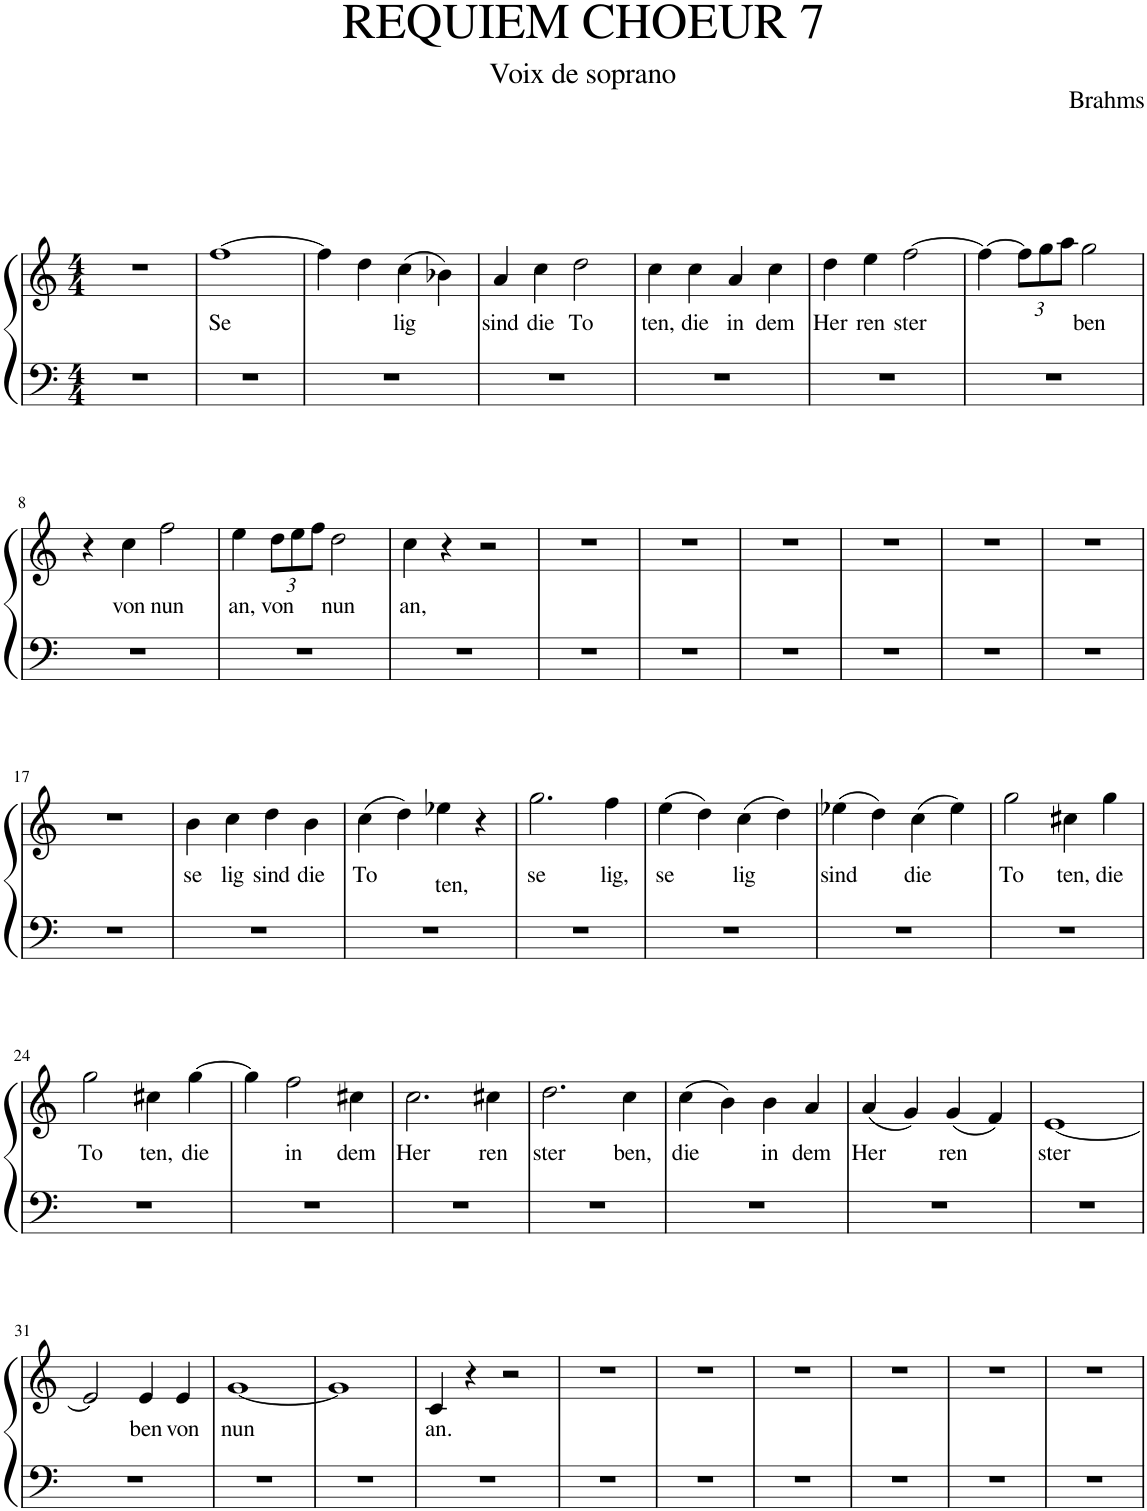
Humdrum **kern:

**kern	**kern	**text
*part1	*part1	*part1
*staff2	*staff1	*staff1
*I"Piano	*	*
*I'Pno.	*	*
*clefF4	*clefG2	*
*k[]	*k[]	*
*M4/4	*M4/4	*
=1	=1	=1
1r	1r	.
=2	=2	=2
!	!	!LO:LY:b
1r	[1ff	Se
=3	=3	=3
1r	4ff\]	.
.	4dd\	.
!	!	!LO:LY:b
.	(4cc\	lig
.	4b-X\)	.
=4	=4	=4
!	!	!LO:LY:b
1r	4a/	sind
!	!	!LO:LY:b
.	4cc\	die
!	!	!LO:LY:b
.	2dd\	To
=5	=5	=5
!	!	!LO:LY:b
1r	4cc\	ten,
!	!	!LO:LY:b
.	4cc\	die
!	!	!LO:LY:b
.	4a/	in
!	!	!LO:LY:b
.	4cc\	dem
=6	=6	=6
!	!	!LO:LY:b
1r	4dd\	Her
!	!	!LO:LY:b
.	4ee\	ren
!	!	!LO:LY:b
.	[2ff\	ster
=7	=7	=7
1r	4ff\_	.
*	*Xbrackettup	*
.	12ff\L]	.
.	12gg\	.
.	12aa\J	.
!	!	!LO:LY:b
.	2gg\	ben
!!LO:LB:g=z
=8	=8	=8
1r	4r	.
!	!	!LO:LY:b
.	4cc\	von
!	!	!LO:LY:b
.	2ff\	nun
=9	=9	=9
!	!	!LO:LY:b
1r	4ee\	an,
!	!	!LO:LY:b
.	12dd\L	von
.	12ee\	.
.	12ff\J	.
!	!	!LO:LY:b
.	2dd\	nun
=10	=10	=10
!	!	!LO:LY:b
1r	4cc\	an,
.	4r	.
.	2r	.
=11	=11	=11
1r	1r	.
=12	=12	=12
1r	1r	.
=13	=13	=13
1r	1r	.
=14	=14	=14
1r	1r	.
=15	=15	=15
1r	1r	.
=16	=16	=16
1r	1r	.
!!LO:LB:g=z
=17	=17	=17
1r	1r	.
=18	=18	=18
!	!	!LO:LY:b
1r	4b\	se
!	!	!LO:LY:b
.	4cc\	lig
!	!	!LO:LY:b
.	4dd\	sind
!	!	!LO:LY:b
.	4b\	die
=19	=19	=19
!	!	!LO:LY:b
1r	(4cc\	To
.	4dd\)	.
!	!	!LO:LY:b
.	4ee-X\	ten,
.	4r	.
=20	=20	=20
!	!	!LO:LY:b
1r	2.gg\	se
!	!	!LO:LY:b
.	4ff\	lig,
=21	=21	=21
!	!	!LO:LY:b
1r	(4ee\	se
.	4dd\)	.
!	!	!LO:LY:b
.	(4cc\	lig
.	4dd\)	.
=22	=22	=22
!	!	!LO:LY:b
1r	(4ee-X\	sind
.	4dd\)	.
!	!	!LO:LY:b
.	(4cc\	die
.	4ee-\)	.
=23	=23	=23
!	!	!LO:LY:b
1r	2gg\	To
!	!	!LO:LY:b
.	4cc#X\	ten,
!	!	!LO:LY:b
.	4gg\	die
!!LO:LB:g=z
=24	=24	=24
!	!	!LO:LY:b
1r	2gg\	To
!	!	!LO:LY:b
.	4cc#X\	ten,
!	!	!LO:LY:b
.	[4gg\	die
=25	=25	=25
1r	4gg\]	.
!	!	!LO:LY:b
.	2ff\	in
!	!	!LO:LY:b
.	4cc#X\	dem
=26	=26	=26
!	!	!LO:LY:b
1r	2.cc\	Her
!	!	!LO:LY:b
.	4cc#X\	ren
=27	=27	=27
!	!	!LO:LY:b
1r	2.dd\	ster
!	!	!LO:LY:b
.	4cc\	ben,
=28	=28	=28
!	!	!LO:LY:b
1r	(4cc\	die
.	4b\)	.
!	!	!LO:LY:b
.	4b\	in
!	!	!LO:LY:b
.	4a/	dem
=29	=29	=29
!	!	!LO:LY:b
1r	(4a/	Her
.	4g/)	.
!	!	!LO:LY:b
.	(4g/	ren
.	4f/)	.
=30	=30	=30
!	!	!LO:LY:b
1r	[1e	ster
!!LO:LB:g=z
=31	=31	=31
1r	2e/]	.
!	!	!LO:LY:b
.	4e/	ben
!	!	!LO:LY:b
.	4e/	von
=32	=32	=32
!	!	!LO:LY:b
1r	[1g	nun
=33	=33	=33
1r	1g]	.
=34	=34	=34
!	!	!LO:LY:b
1r	4c/	an.
.	4r	.
.	2r	.
=35	=35	=35
1r	1r	.
=36	=36	=36
1r	1r	.
=37	=37	=37
1r	1r	.
=38	=38	=38
1r	1r	.
=39	=39	=39
1r	1r	.
=40	=40	=40
1r	1r	.
=	=	=
*-	*-	*-
